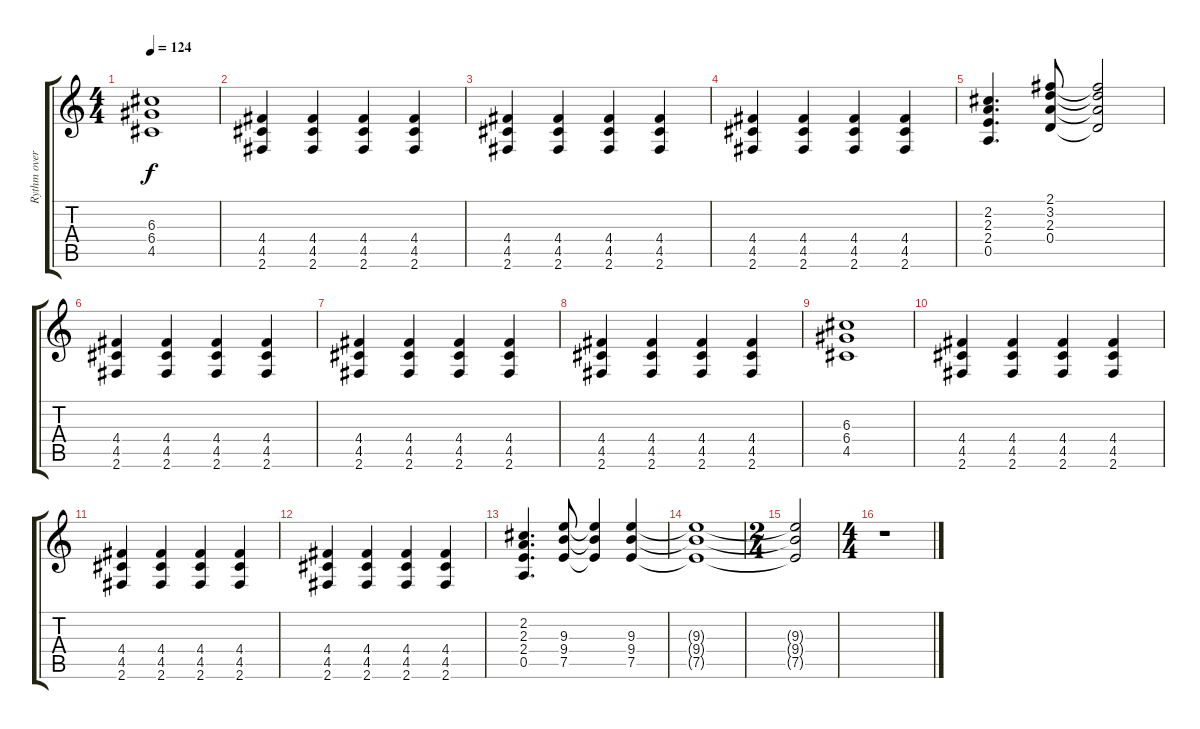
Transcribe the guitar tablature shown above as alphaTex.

\track ("Rythm overdubs" "Rythm over") {instrument overdrivenguitar}
\staff {score tabs}
\tuning (E4 B3 G3 D3 A2 E2) {hide}
\ts (4 4)
\tempo 124
\clef g2
\ks c
(6.3 6.4 4.5).1{dy f} |
(4.4 4.5 2.6).4 (4.4 4.5 2.6).4 (4.4 4.5 2.6).4 (4.4 4.5 2.6).4 |
(4.4 4.5 2.6).4 (4.4 4.5 2.6).4 (4.4 4.5 2.6).4 (4.4 4.5 2.6).4 |
(4.4 4.5 2.6).4 (4.4 4.5 2.6).4 (4.4 4.5 2.6).4 (4.4 4.5 2.6).4 |
(2.2 2.3 2.4 0.5).4{d} (2.1 3.2 2.3 0.4).8 (2.1{t} 3.2{t} 2.3{t} 0.4{t}).2 |
(4.4 4.5 2.6).4 (4.4 4.5 2.6).4 (4.4 4.5 2.6).4 (4.4 4.5 2.6).4 |
(4.4 4.5 2.6).4 (4.4 4.5 2.6).4 (4.4 4.5 2.6).4 (4.4 4.5 2.6).4 |
(4.4 4.5 2.6).4 (4.4 4.5 2.6).4 (4.4 4.5 2.6).4 (4.4 4.5 2.6).4 |
(6.3 6.4 4.5).1 |
(4.4 4.5 2.6).4 (4.4 4.5 2.6).4 (4.4 4.5 2.6).4 (4.4 4.5 2.6).4 |
(4.4 4.5 2.6).4 (4.4 4.5 2.6).4 (4.4 4.5 2.6).4 (4.4 4.5 2.6).4 |
(4.4 4.5 2.6).4 (4.4 4.5 2.6).4 (4.4 4.5 2.6).4 (4.4 4.5 2.6).4 |
(2.2 2.3 2.4 0.5).4{d} (9.3 9.4 7.5).8 (9.3{t} 9.4{t} 7.5{t}).4 (9.3 9.4 7.5).4 |
(9.3{t} 9.4{t} 7.5{t}).1 |
\ts (2 4)
(9.3{t} 9.4{t} 7.5{t}).2 |
\ts (4 4)
r.1
